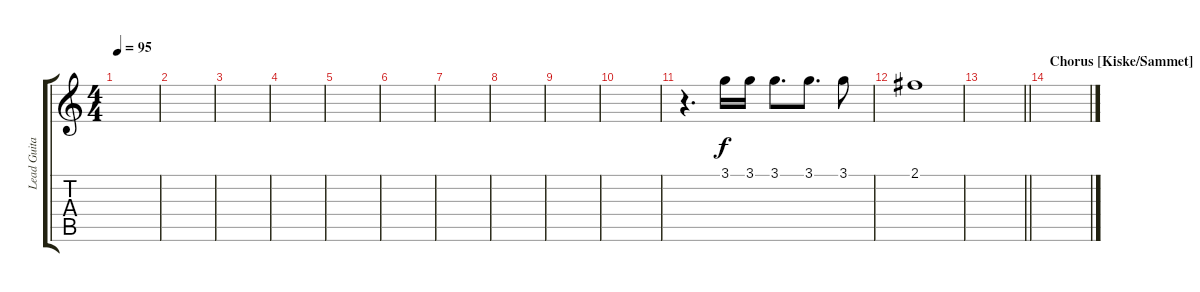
\track ("Lead Guitar (Sascha Paeth / Henjo Richte" "Lead Guita") {instrument distortionguitar}
\staff {score tabs}
\tuning (E4 B3 G3 D3 A2 E2) {hide}
\ts (4 4)
\tempo 95
\clef g2
\ks c
|
|
|
|
|
|
|
|
|
|
r.4{d} 3.1.16 3.1.16 3.1.8{d} 3.1.8{d} 3.1.8 |
2.1.1 |
\barLineRight lightlight
|
\section ("" "Chorus [Kiske/Sammet]")
